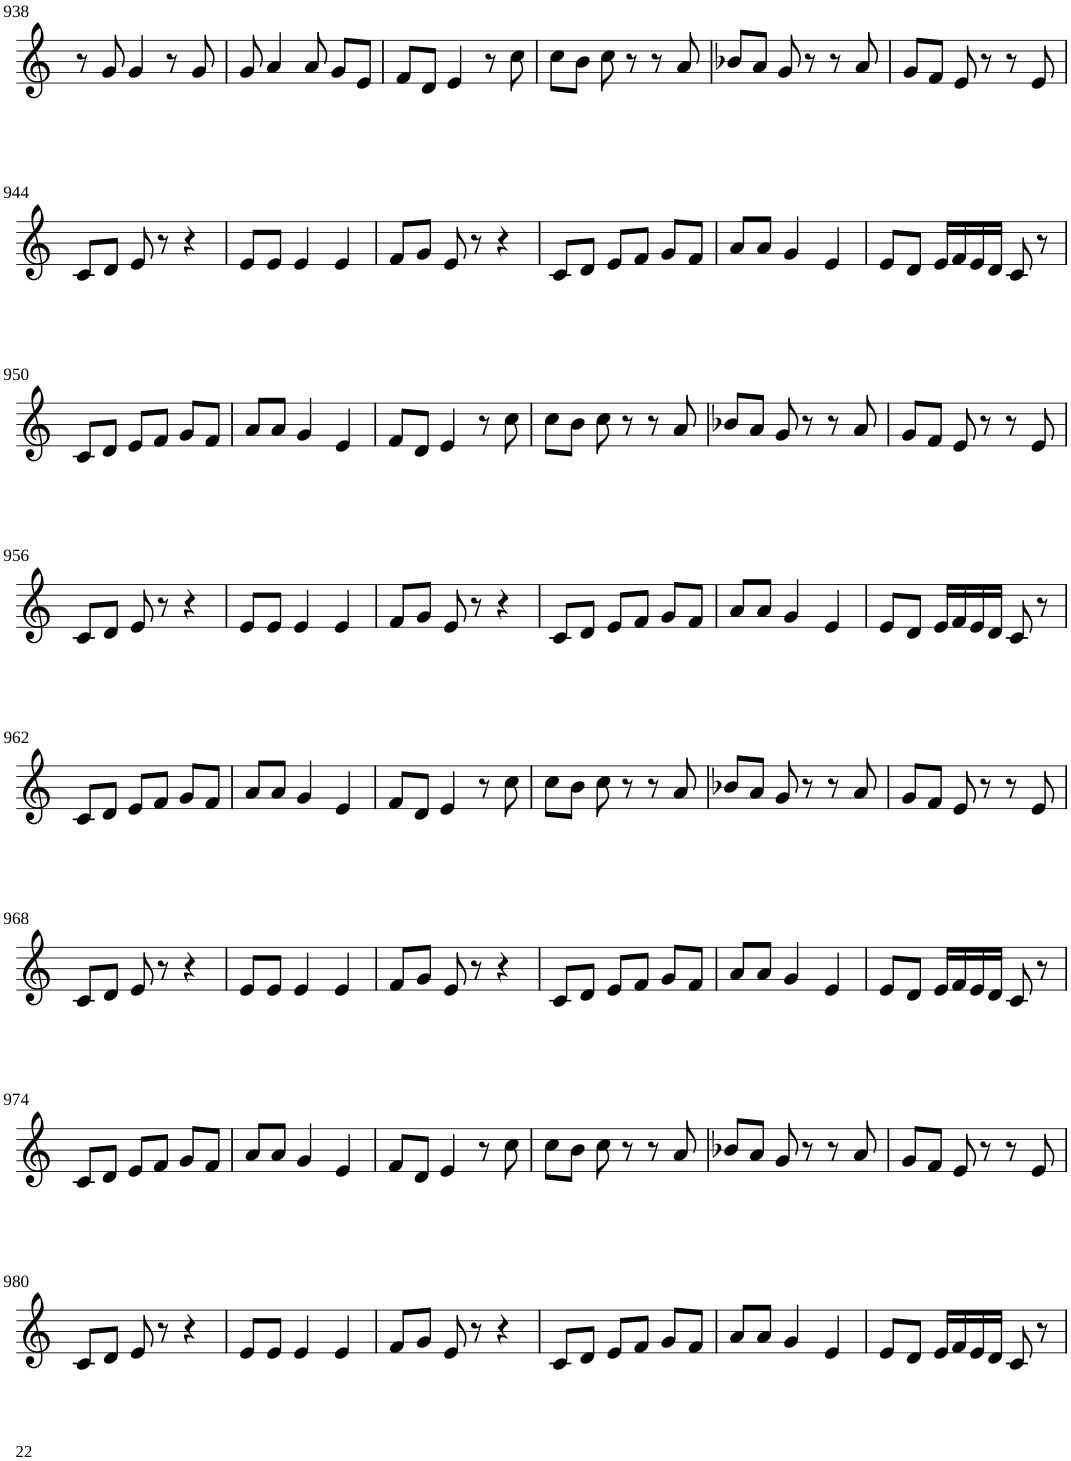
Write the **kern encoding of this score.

**kern
*part1
*staff1
*I"Violin
!!LO:PB:g=z
*clefG2
*k[]
*M3/4
=938
8r
8g/
4g/
8r
8g/
=939
8g/
4a/
8a/
8g/L
8e/J
=940
8f/L
8d/J
4e/
8r
8cc\
=941
8cc\L
8b\J
8cc\
8r
8r
8a/
=942
8b-X/L
8a/J
8g/
8r
8r
8a/
=943
8g/L
8f/J
8e/
8r
8r
8e/
!!LO:LB:g=z
=944
8c/L
8d/J
8e/
8r
4r
=945
8e/L
8e/J
4e/
4e/
=946
8f/L
8g/J
8e/
8r
4r
=947
8c/L
8d/J
8e/L
8f/J
8g/L
8f/J
=948
8a/L
8a/J
4g/
4e/
=949
8e/L
8d/J
16e/LL
16f/
16e/
16d/JJ
8c/
8r
!!LO:LB:g=z
=950
8c/L
8d/J
8e/L
8f/J
8g/L
8f/J
=951
8a/L
8a/J
4g/
4e/
=952
8f/L
8d/J
4e/
8r
8cc\
=953
8cc\L
8b\J
8cc\
8r
8r
8a/
=954
8b-X/L
8a/J
8g/
8r
8r
8a/
=955
8g/L
8f/J
8e/
8r
8r
8e/
!!LO:LB:g=z
=956
8c/L
8d/J
8e/
8r
4r
=957
8e/L
8e/J
4e/
4e/
=958
8f/L
8g/J
8e/
8r
4r
=959
8c/L
8d/J
8e/L
8f/J
8g/L
8f/J
=960
8a/L
8a/J
4g/
4e/
=961
8e/L
8d/J
16e/LL
16f/
16e/
16d/JJ
8c/
8r
!!LO:LB:g=z
=962
8c/L
8d/J
8e/L
8f/J
8g/L
8f/J
=963
8a/L
8a/J
4g/
4e/
=964
8f/L
8d/J
4e/
8r
8cc\
=965
8cc\L
8b\J
8cc\
8r
8r
8a/
=966
8b-X/L
8a/J
8g/
8r
8r
8a/
=967
8g/L
8f/J
8e/
8r
8r
8e/
!!LO:LB:g=z
=968
8c/L
8d/J
8e/
8r
4r
=969
8e/L
8e/J
4e/
4e/
=970
8f/L
8g/J
8e/
8r
4r
=971
8c/L
8d/J
8e/L
8f/J
8g/L
8f/J
=972
8a/L
8a/J
4g/
4e/
=973
8e/L
8d/J
16e/LL
16f/
16e/
16d/JJ
8c/
8r
!!LO:LB:g=z
=974
8c/L
8d/J
8e/L
8f/J
8g/L
8f/J
=975
8a/L
8a/J
4g/
4e/
=976
8f/L
8d/J
4e/
8r
8cc\
=977
8cc\L
8b\J
8cc\
8r
8r
8a/
=978
8b-X/L
8a/J
8g/
8r
8r
8a/
=979
8g/L
8f/J
8e/
8r
8r
8e/
!!LO:LB:g=z
=980
8c/L
8d/J
8e/
8r
4r
=981
8e/L
8e/J
4e/
4e/
=982
8f/L
8g/J
8e/
8r
4r
=983
8c/L
8d/J
8e/L
8f/J
8g/L
8f/J
=984
8a/L
8a/J
4g/
4e/
=985
8e/L
8d/J
16e/LL
16f/
16e/
16d/JJ
8c/
8r
=
*-
